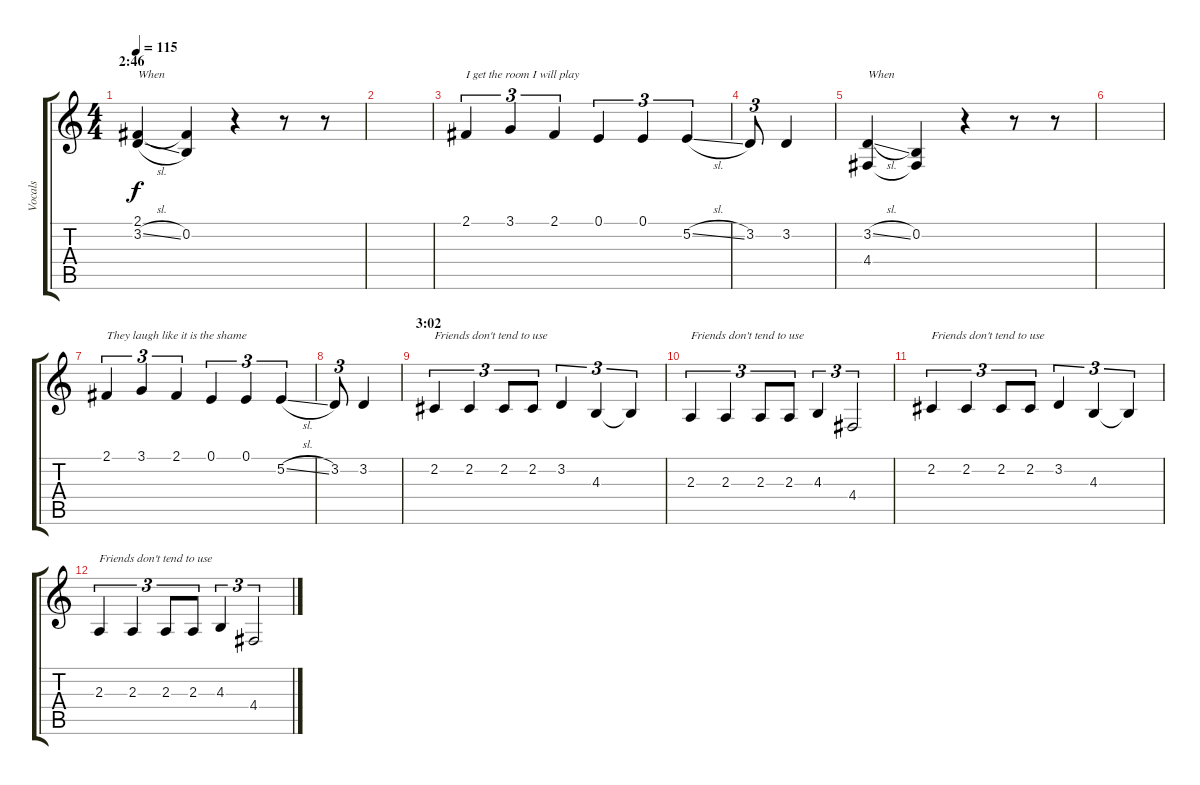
\track ("Vocals" "Vocals") {instrument frenchhorn}
\staff {score tabs}
\tuning (E4 B3 G3 D3 A2 E2) {hide}
\ts (4 4)
\section ("" "2:46")
\tempo 115
\clef g2
\ks c
(2.1 3.2{sl}).4{txt "When" dy f} (2.1{t} 0.2).4 r.4 r.8 r.8 |
|
2.1.4{tu (3 2) txt "I get the room I will play"} 3.1.4{tu (3 2)} 2.1.4{tu (3 2)} 0.1.4{tu (3 2)} 0.1.4{tu (3 2)} 5.2{sl}.4{tu (3 2)} |
3.2.8{tu (3 2)} 3.2.4 |
(3.2{sl} 4.4).4{txt "When"} (0.2 4.4{t}).4 r.4 r.8 r.8 |
|
2.1.4{tu (3 2) txt "They laugh like it is the shame"} 3.1.4{tu (3 2)} 2.1.4{tu (3 2)} 0.1.4{tu (3 2)} 0.1.4{tu (3 2)} 5.2{sl}.4{tu (3 2)} |
3.2.8{tu (3 2)} 3.2.4 |
\section ("" "3:02")
2.2.4{tu (3 2) txt "Friends don't tend to use"} 2.2.4{tu (3 2)} 2.2.8{tu (3 2)} 2.2.8{tu (3 2)} 3.2.4{tu (3 2)} 4.3.4{tu (3 2)} 4.3{t}.4{tu (3 2)} |
2.3.4{tu (3 2) txt "Friends don't tend to use"} 2.3.4{tu (3 2)} 2.3.8{tu (3 2)} 2.3.8{tu (3 2)} 4.3.4{tu (3 2)} 4.4.2{tu (3 2)} |
2.2.4{tu (3 2) txt "Friends don't tend to use"} 2.2.4{tu (3 2)} 2.2.8{tu (3 2)} 2.2.8{tu (3 2)} 3.2.4{tu (3 2)} 4.3.4{tu (3 2)} 4.3{t}.4{tu (3 2)} |
2.3.4{tu (3 2) txt "Friends don't tend to use"} 2.3.4{tu (3 2)} 2.3.8{tu (3 2)} 2.3.8{tu (3 2)} 4.3.4{tu (3 2)} 4.4.2{tu (3 2)}
